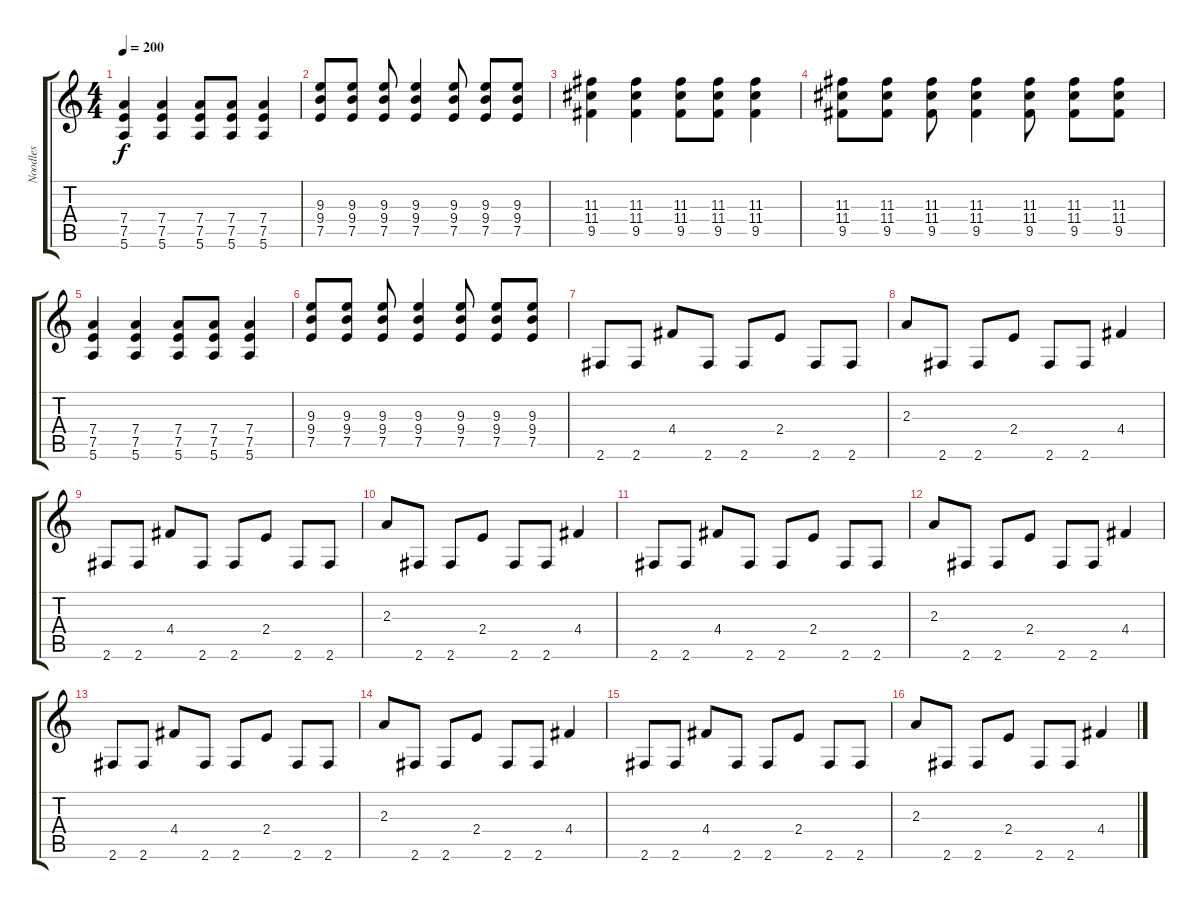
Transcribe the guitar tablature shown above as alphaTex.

\track ("Noodles" "Noodles") {instrument distortionguitar}
\staff {score tabs}
\tuning (E4 B3 G3 D3 A2 E2) {hide}
\ts (4 4)
\tempo 200
\clef g2
\ks c
(7.4 7.5 5.6).4{dy f} (7.4 7.5 5.6).4 (7.4 7.5 5.6).8 (7.4 7.5 5.6).8 (7.4 7.5 5.6).4 |
(9.3 9.4 7.5).8 (9.3 9.4 7.5).8 (9.3 9.4 7.5).8 (9.3 9.4 7.5).4 (9.3 9.4 7.5).8 (9.3 9.4 7.5).8 (9.3 9.4 7.5).8 |
(11.3 11.4 9.5).4 (11.3 11.4 9.5).4 (11.3 11.4 9.5).8 (11.3 11.4 9.5).8 (11.3 11.4 9.5).4 |
(11.3 11.4 9.5).8 (11.3 11.4 9.5).8 (11.3 11.4 9.5).8 (11.3 11.4 9.5).4 (11.3 11.4 9.5).8 (11.3 11.4 9.5).8 (11.3 11.4 9.5).8 |
(7.4 7.5 5.6).4 (7.4 7.5 5.6).4 (7.4 7.5 5.6).8 (7.4 7.5 5.6).8 (7.4 7.5 5.6).4 |
(9.3 9.4 7.5).8 (9.3 9.4 7.5).8 (9.3 9.4 7.5).8 (9.3 9.4 7.5).4 (9.3 9.4 7.5).8 (9.3 9.4 7.5).8 (9.3 9.4 7.5).8 |
2.6.8 2.6.8 4.4.8 2.6.8 2.6.8 2.4.8 2.6.8 2.6.8 |
2.3.8 2.6.8 2.6.8 2.4.8 2.6.8 2.6.8 4.4.4 |
2.6.8 2.6.8 4.4.8 2.6.8 2.6.8 2.4.8 2.6.8 2.6.8 |
2.3.8 2.6.8 2.6.8 2.4.8 2.6.8 2.6.8 4.4.4 |
2.6.8 2.6.8 4.4.8 2.6.8 2.6.8 2.4.8 2.6.8 2.6.8 |
2.3.8 2.6.8 2.6.8 2.4.8 2.6.8 2.6.8 4.4.4 |
2.6.8 2.6.8 4.4.8 2.6.8 2.6.8 2.4.8 2.6.8 2.6.8 |
2.3.8 2.6.8 2.6.8 2.4.8 2.6.8 2.6.8 4.4.4 |
2.6.8 2.6.8 4.4.8 2.6.8 2.6.8 2.4.8 2.6.8 2.6.8 |
2.3.8 2.6.8 2.6.8 2.4.8 2.6.8 2.6.8 4.4.4
